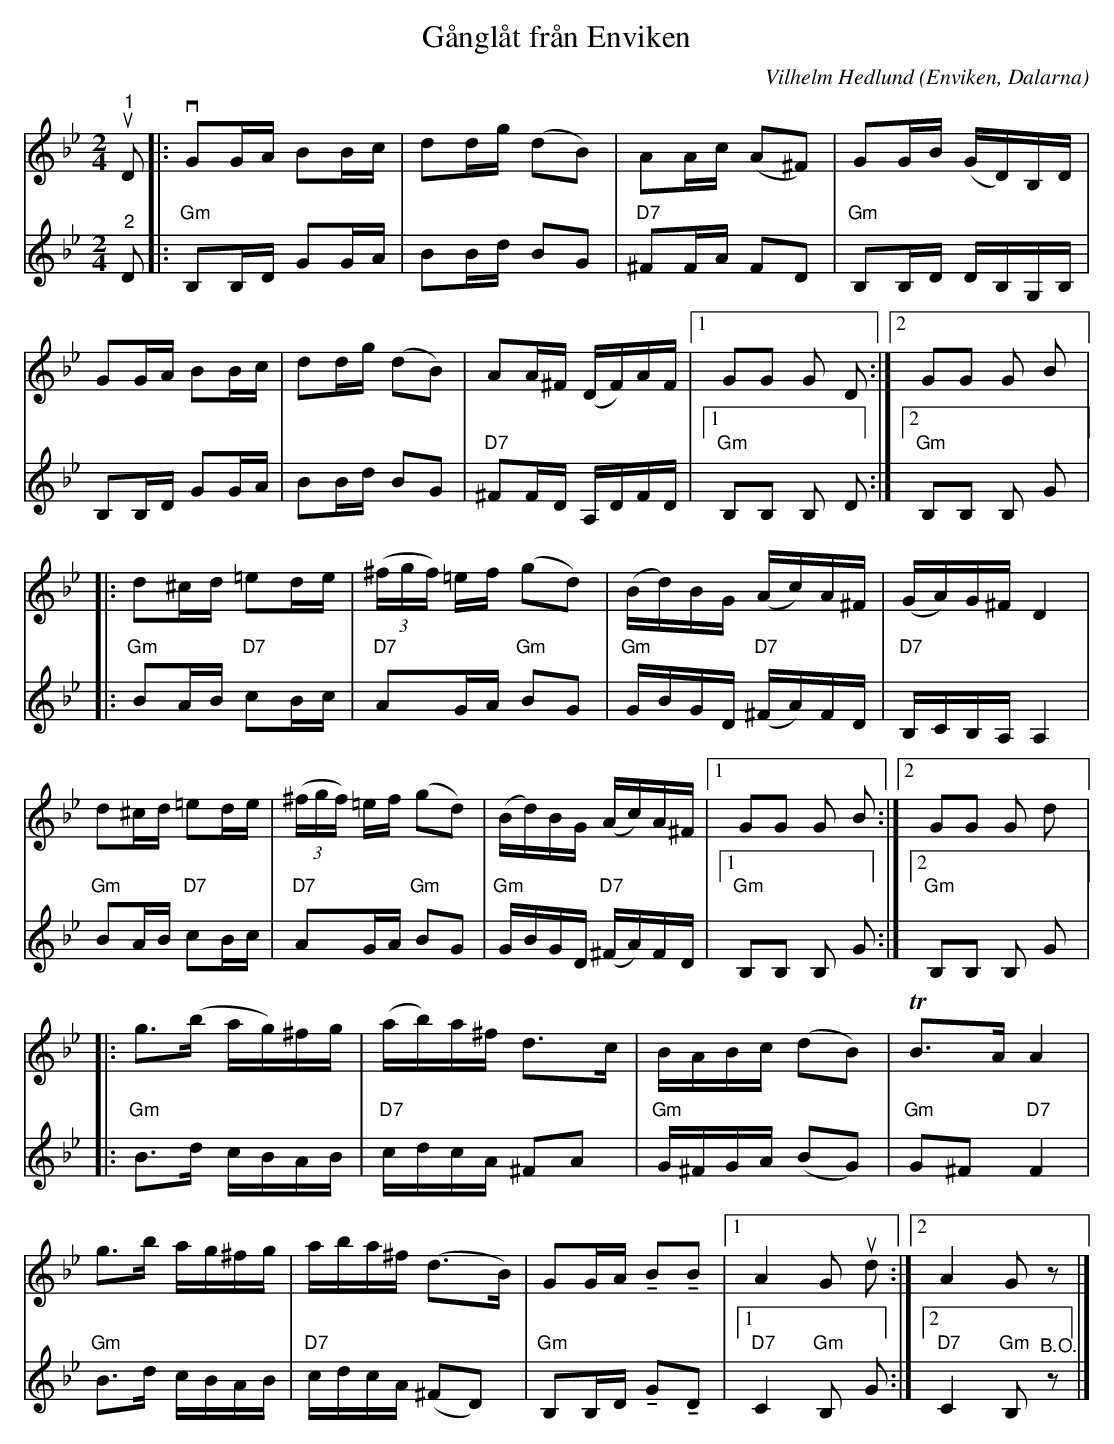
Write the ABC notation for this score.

X:1
T:Gånglåt från Enviken
C:Vilhelm Hedlund
O:Enviken, Dalarna
L:1/16
M:2/4
U:t=tenuto
K:Gm
V:1
"^1"u D2 |:v G2GA B2Bc | d2dg (d2B2) | A2Ac (A2^F2) | G2GB (GD)B,D |
G2GA B2Bc | d2dg (d2B2) | A2A^F (DF)AF |1 G2G2 G2 D2 :|2 G2G2 G2 B2 |:
d2^cd =e2de | (3(^fgf) =ef (g2d2) | (Bd)BG (Ac)A^F | (GA)G^F D4 |
d2^cd =e2de | (3(^fgf) =ef (g2d2) | (Bd)BG (Ac)A^F |1 G2G2 G2 B2 :|2 G2G2 G2 d2 |:
 g2>(b2 ag)^fg | (ab)a^f d2>c2 | BABc (d2B2) |!trill! B2>A2 A4 |
 g2>b2 ag^fg | aba^f (d2>B2) | G2GA tB2tB2 |1 A4 G2u d2 :|2 A4 G2 z2 |]
V:2
"^2" D2 |:"Gm" B,2B,D G2GA | B2Bd B2G2 | "D7" ^F2FA F2D2 |"Gm" B,2B,D DB,G,B, |
B,2B,D G2GA | B2Bd B2G2 | "D7" ^F2FD A,DFD |1"Gm" B,2B,2 B,2 D2 :|2"Gm" B,2B,2 B,2 G2 |:
"Gm" B2AB"D7" c2Bc | "D7" A2GA"Gm" B2G2 | "Gm"GBGD "D7"(^FA)FD |"D7" B,CB,A, A,4 |
"Gm" B2AB"D7" c2Bc |"D7" A2GA"Gm" B2G2 | "Gm" GBGD "D7"(^FA)FD |1 "Gm" B,2B,2 B,2 G2 :|2 "Gm" B,2B,2 B,2 G2 |:
"Gm" B2>d2 cBAB |"D7" cdcA ^F2A2 |"Gm" G^FGA (B2G2) | "Gm" G2^F2 "D7" F4 |
"Gm" B2>d2 cBAB |"D7" cdcA (^F2D2) |"Gm" B,2B,D tG2tD2 |1 "D7" C4"Gm" B,2 G2 :|2"D7" C4"Gm" B,2 "^B.O."z2 |]
